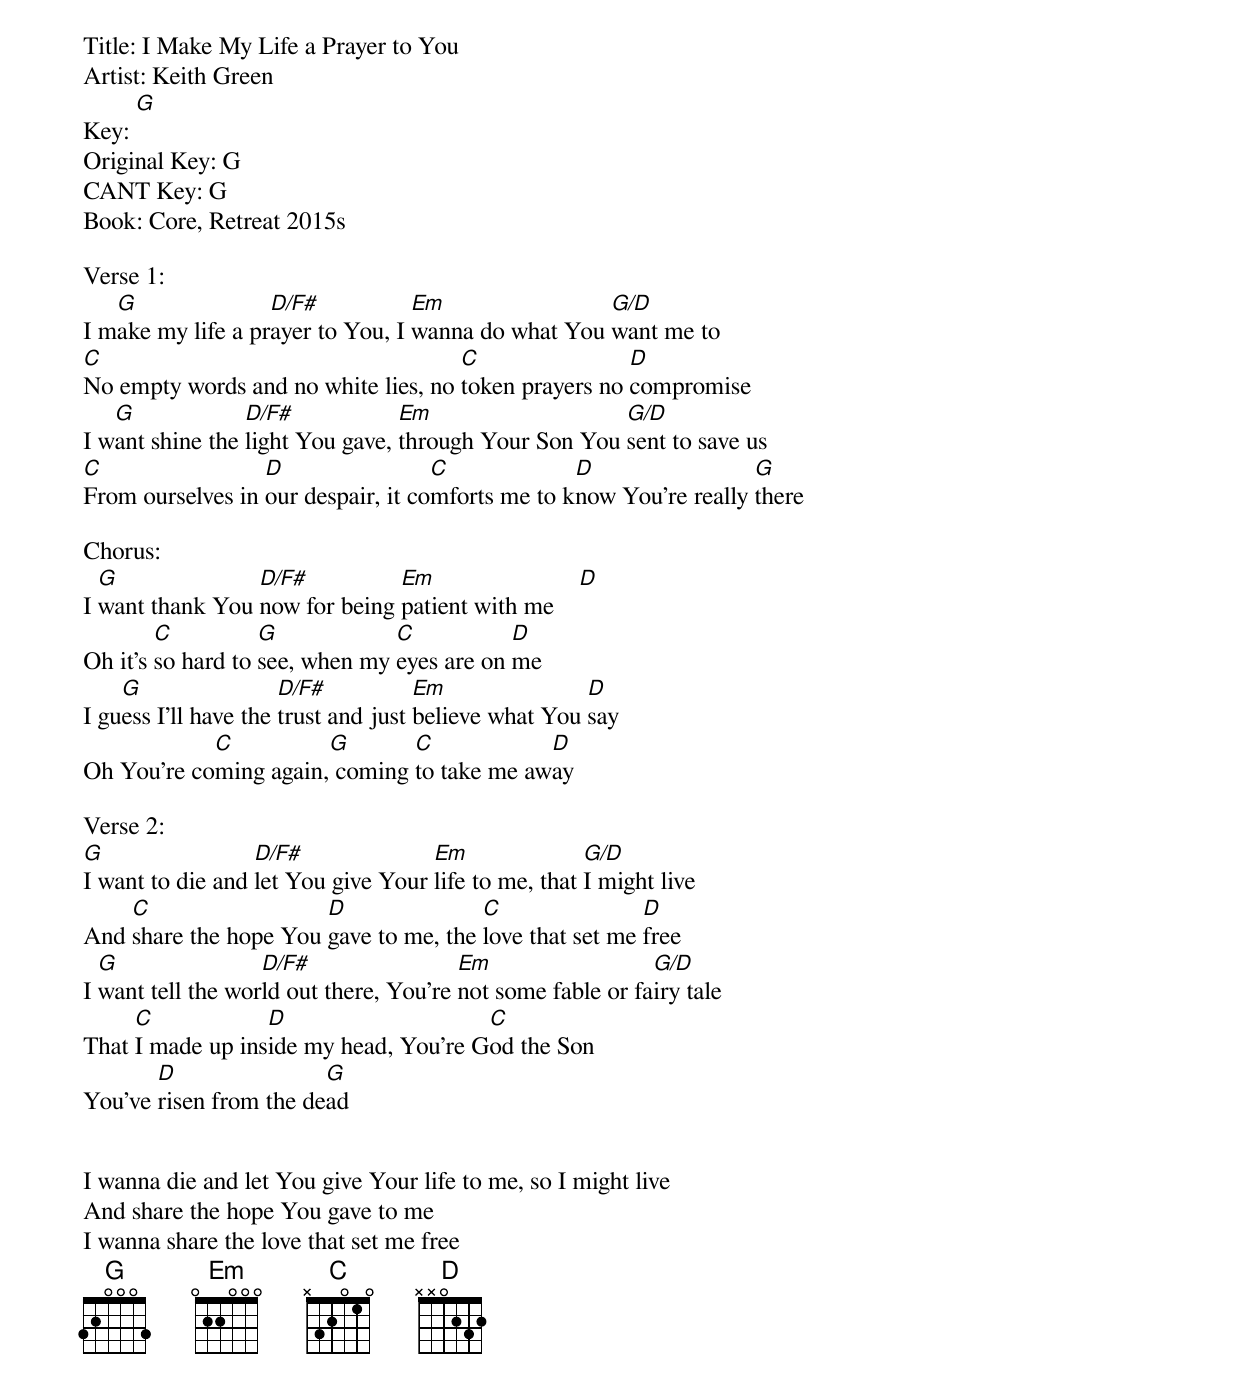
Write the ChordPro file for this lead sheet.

Title: I Make My Life a Prayer to You
Artist: Keith Green
Key: [G]
Original Key: G
CANT Key: G
Book: Core, Retreat 2015s

Verse 1:
I m[G]ake my life a pr[D/F#]ayer to You, I [Em]wanna do what You [G/D]want me to
[C]No empty words and no white lies, no [C]token prayers no [D]compromise
I w[G]ant shine the [D/F#]light You gave, [Em]through Your Son You [G/D]sent to save us
[C]From ourselves in [D]our despair, it co[C]mforts me to k[D]now You're really [G]there

Chorus:
I [G]want thank You [D/F#]now for being [Em]patient with me    [D]
Oh it's [C]so hard to [G]see, when my [C]eyes are on [D]me
I gu[G]ess I'll have the [D/F#]trust and just [Em]believe what You [D]say
Oh You're co[C]ming again,[G] coming [C]to take me aw[D]ay

Verse 2:
[G]I want to die and [D/F#]let You give Your [Em]life to me, that [G/D]I might live
And [C]share the hope You [D]gave to me, the [C]love that set me [D]free
I [G]want tell the wor[D/F#]ld out there, You're [Em]not some fable or fa[G/D]iry tale
That [C]I made up ins[D]ide my head, You're G[C]od the Son
You've [D]risen from the de[G]ad


I wanna die and let You give Your life to me, so I might live
And share the hope You gave to me
I wanna share the love that set me free
